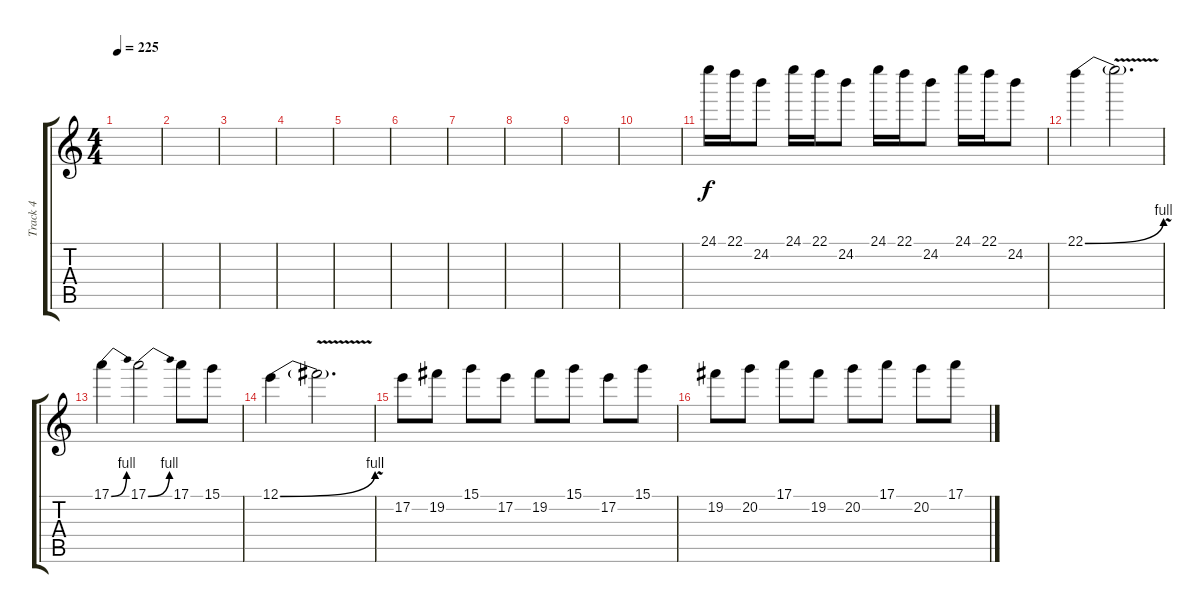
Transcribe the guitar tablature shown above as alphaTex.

\track ("Track 4" "Track 4") {instrument distortionguitar}
\staff {score tabs}
\tuning (E4 B3 G3 D3 A2 E2) {hide}
\ts (4 4)
\tempo 225
\clef g2
\ks c
|
|
|
|
|
|
|
|
|
|
24.1.16 22.1.16 24.2.8 24.1.16 22.1.16 24.2.8 24.1.16 22.1.16 24.2.8 24.1.16 22.1.16 24.2.8 |
22.1{be (bend 0 0 60 4)}.4 22.1{v t}.2{d} |
17.1{be (bend 0 0 60 4)}.4 17.1{be (bend 0 0 60 4)}.2 17.1.8 15.1.8 |
12.1{be (bend 0 0 60 4)}.4 12.1{v t}.2{d} |
17.2.8 19.2.8 15.1.8 17.2.8 19.2.8 15.1.8 17.2.8 15.1.8 |
19.2.8 20.2.8 17.1.8 19.2.8 20.2.8 17.1.8 20.2.8 17.1.8
